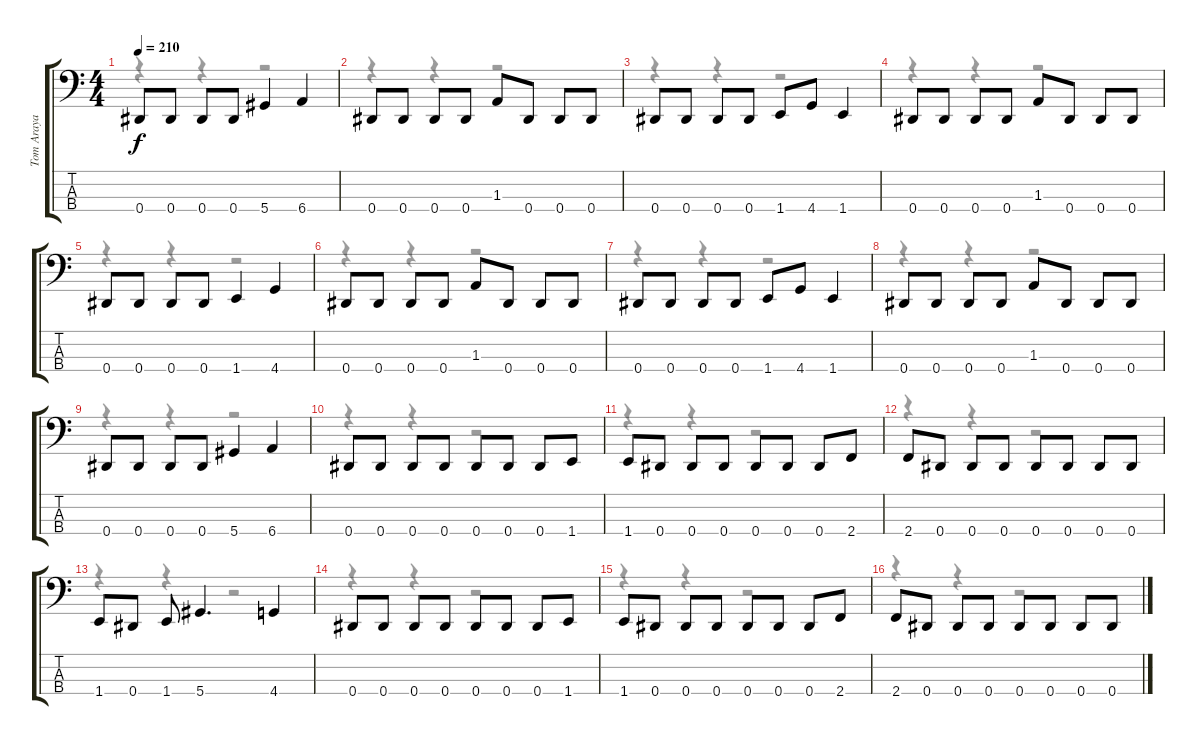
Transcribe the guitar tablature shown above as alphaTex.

\track ("Tom Araya" "Tom Araya") {instrument electricbasspick}
\staff {score tabs}
\tuning (Gb2 Db2 Ab1 Eb1) {hide}
\voice
\ts (4 4)
\tempo 210
\clef f4
\ks c
0.4.8{dy f} 0.4.8 0.4.8 0.4.8 5.4.4 6.4.4 |
0.4.8 0.4.8 0.4.8 0.4.8 1.3.8 0.4.8 0.4.8 0.4.8 |
0.4.8 0.4.8 0.4.8 0.4.8 1.4.8 4.4.8 1.4.4 |
0.4.8 0.4.8 0.4.8 0.4.8 1.3.8 0.4.8 0.4.8 0.4.8 |
0.4.8 0.4.8 0.4.8 0.4.8 1.4.4 4.4.4 |
0.4.8 0.4.8 0.4.8 0.4.8 1.3.8 0.4.8 0.4.8 0.4.8 |
0.4.8 0.4.8 0.4.8 0.4.8 1.4.8 4.4.8 1.4.4 |
0.4.8 0.4.8 0.4.8 0.4.8 1.3.8 0.4.8 0.4.8 0.4.8 |
0.4.8 0.4.8 0.4.8 0.4.8 5.4.4 6.4.4 |
0.4.8 0.4.8 0.4.8 0.4.8 0.4.8 0.4.8 0.4.8 1.4.8 |
1.4.8 0.4.8 0.4.8 0.4.8 0.4.8 0.4.8 0.4.8 2.4.8 |
2.4.8 0.4.8 0.4.8 0.4.8 0.4.8 0.4.8 0.4.8 0.4.8 |
1.4.8 0.4.8 1.4.8 5.4.4{d} 4.4.4 |
0.4.8 0.4.8 0.4.8 0.4.8 0.4.8 0.4.8 0.4.8 1.4.8 |
1.4.8 0.4.8 0.4.8 0.4.8 0.4.8 0.4.8 0.4.8 2.4.8 |
2.4.8 0.4.8 0.4.8 0.4.8 0.4.8 0.4.8 0.4.8 0.4.8
\voice
\clef f4
\ottava regular
\simile none
\ks c
r.4{dy f} r.4 r.2 |
r.4 r.4 r.2 |
r.4 r.4 r.2 |
r.4 r.4 r.2 |
r.4 r.4 r.2 |
r.4 r.4 r.2 |
r.4 r.4 r.2 |
r.4 r.4 r.2 |
r.4 r.4 r.2 |
r.4 r.4 r.2 |
r.4 r.4 r.2 |
r.4 r.4 r.2 |
r.4 r.4 r.2 |
r.4 r.4 r.2 |
r.4 r.4 r.2 |
r.4 r.4 r.2
